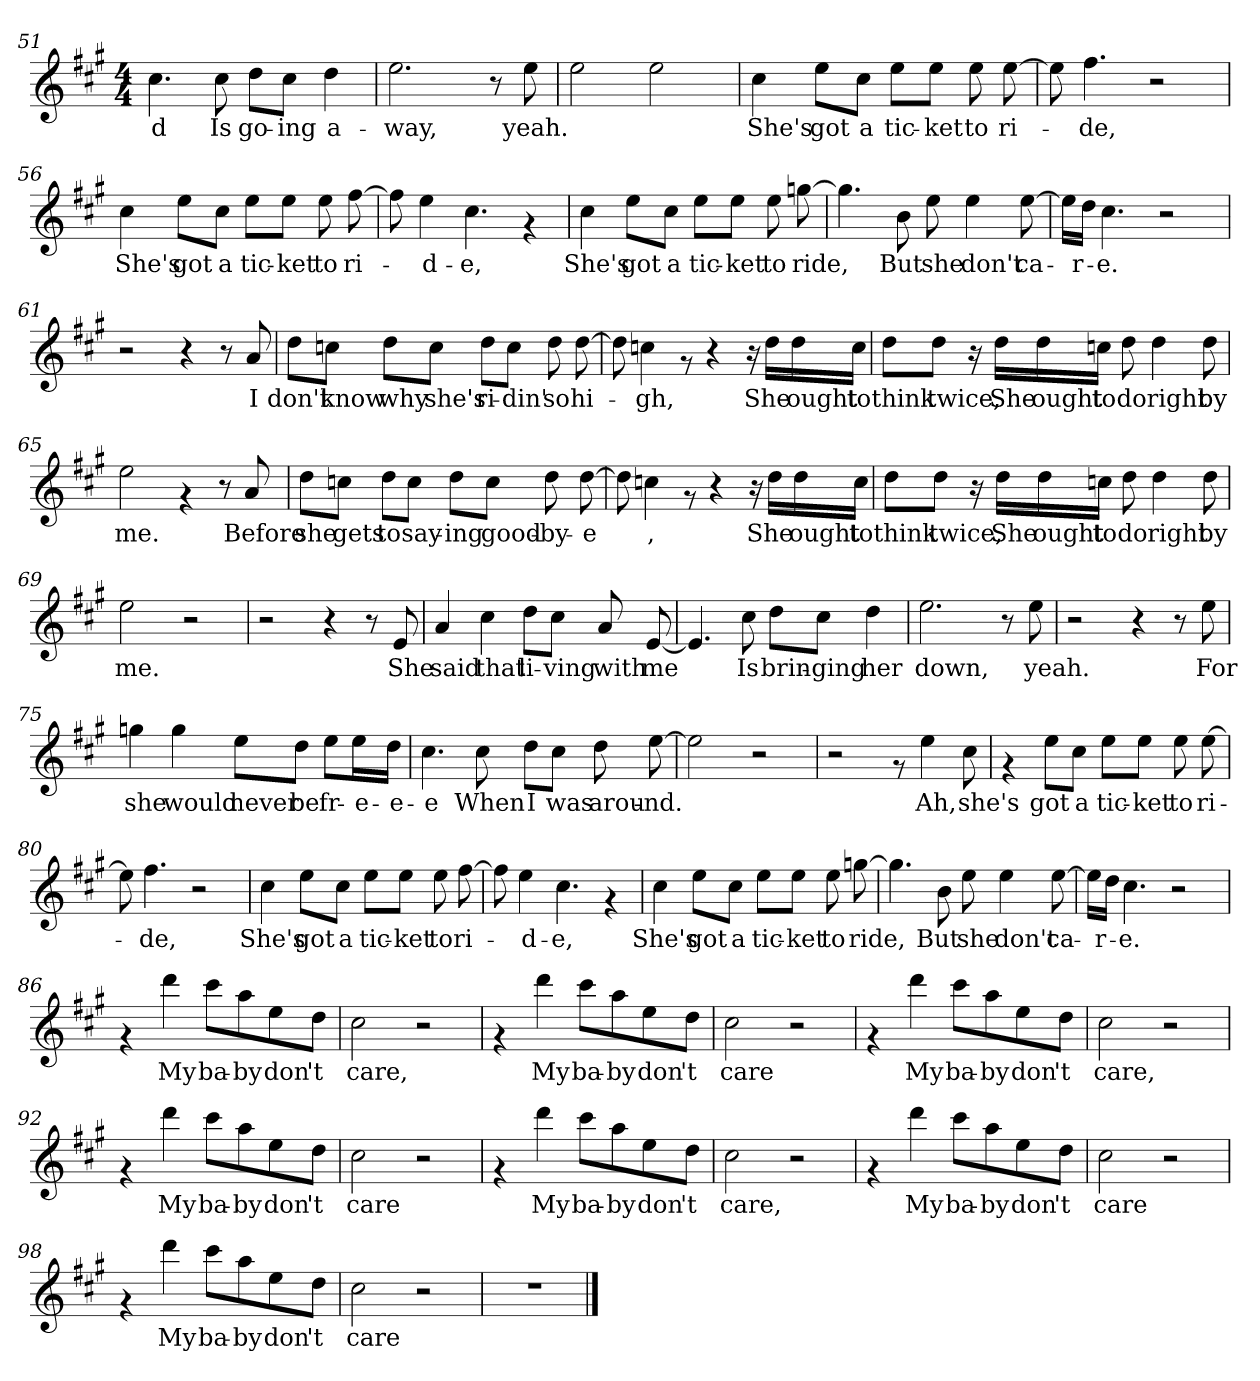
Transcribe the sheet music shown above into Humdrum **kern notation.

**kern	**text
*part1	*part1
*staff1	*staff1
*clefG2	*
*k[f#c#g#]	*
*A:	*
*M4/4	*
=51	=51
!	!LO:LY:b
4.cc#\	-d
!	!LO:LY:b
8cc#\	Is
!	!LO:LY:b
8dd\L	go-
!	!LO:LY:b
8cc#\J	-ing
!	!LO:LY:b
4dd\	a-
=52	=52
!	!LO:LY:b
2.ee\	-way,
8r	.
!	!LO:LY:b
8ee\	yeah.
!!LO:LB:g=z
=53	=53
2ee\	.
2ee\	.
=54	=54
!	!LO:LY:b
4cc#\	She's
!	!LO:LY:b
8ee\L	got
!	!LO:LY:b
8cc#\J	a
!	!LO:LY:b
8ee\L	tic-
!	!LO:LY:b
8ee\J	-ket
!	!LO:LY:b
8ee\	to
!	!LO:LY:b
[>8ee\	ri-
=55	=55
8ee\]	.
!	!LO:LY:b
4.ff#\	-de,
2r	.
=56	=56
!	!LO:LY:b
4cc#\	She's
!	!LO:LY:b
8ee\L	got
!	!LO:LY:b
8cc#\J	a
!	!LO:LY:b
8ee\L	tic-
!	!LO:LY:b
8ee\J	-ket
!	!LO:LY:b
8ee\	to
!	!LO:LY:b
[>8ff#\	ri-
!!LO:LB:g=z
=57	=57
8ff#\]	.
!	!LO:LY:b
4ee\	-d-
!	!LO:LY:b
4.cc#\	-e,
4rf	.
=58	=58
!	!LO:LY:b
4cc#\	She's
!	!LO:LY:b
8ee\L	got
!	!LO:LY:b
8cc#\J	a
!	!LO:LY:b
8ee\L	tic-
!	!LO:LY:b
8ee\J	-ket
!	!LO:LY:b
8ee\	to
!	!LO:LY:b
[>8ggn\	ride,
=59	=59
4.gg\]	.
!	!LO:LY:b
8b\	But
!	!LO:LY:b
8ee\	she
!	!LO:LY:b
4ee\	don't
!	!LO:LY:b
[>8ee\	ca-
=60	=60
16ee\LL]	.
!	!LO:LY:b
16dd\JJ	-r-
!	!LO:LY:b
4.cc#\	-e.
2r	.
!!LO:LB:g=z
=61	=61
2r	.
4r	.
8r	.
!	!LO:LY:b
8a/	I
=62	=62
!	!LO:LY:b
8dd\L	don't
!	!LO:LY:b
8ccn\J	know
!	!LO:LY:b
8dd\L	why
!	!LO:LY:b
8cc\J	she's
!	!LO:LY:b
8dd\L	ri-
!	!LO:LY:b
8cc\J	-din'
!	!LO:LY:b
8dd\	so
!	!LO:LY:b
[>8dd\	hi-
=63	=63
8dd\]	.
!	!LO:LY:b
4ccn\	-gh,
8rf	.
4r	.
16r	.
!	!LO:LY:b
16dd\LL	She
!	!LO:LY:b
16dd\	ought
!	!LO:LY:b
16cc\JJ	to
=64	=64
!	!LO:LY:b
8dd\L	think
!	!LO:LY:b
8dd\J	twice,
16r	.
!	!LO:LY:b
16dd\LL	She
!	!LO:LY:b
16dd\	ought
!	!LO:LY:b
16ccn\JJ	to
!	!LO:LY:b
8dd\	do
!	!LO:LY:b
4dd\	right
!	!LO:LY:b
8dd\	by
!!LO:LB:g=z
=65	=65
!	!LO:LY:b
2ee\	me.
4rf	.
8r	.
!	!LO:LY:b
8a/	Before
=66	=66
!	!LO:LY:b
8dd\L	she
!	!LO:LY:b
8ccn\J	gets
!	!LO:LY:b
8dd\L	to
!	!LO:LY:b
8cc\J	say-
!	!LO:LY:b
8dd\L	-ing
!	!LO:LY:b
8cc\J	good-
!	!LO:LY:b
8dd\	-by-
!	!LO:LY:b
[>8dd\	-e
=67	=67
8dd\]	.
!	!LO:LY:b
4ccn\	,
8rf	.
4r	.
16r	.
!	!LO:LY:b
16dd\LL	She
!	!LO:LY:b
16dd\	ought
!	!LO:LY:b
16cc\JJ	to
=68	=68
!	!LO:LY:b
8dd\L	think
!	!LO:LY:b
8dd\J	twice,
16r	.
!	!LO:LY:b
16dd\LL	She
!	!LO:LY:b
16dd\	ought
!	!LO:LY:b
16ccn\JJ	to
!	!LO:LY:b
8dd\	do
!	!LO:LY:b
4dd\	right
!	!LO:LY:b
8dd\	by
!!LO:PB:g=z
=69	=69
!	!LO:LY:b
2ee\	me.
2r	.
=70	=70
2r	.
4r	.
8r	.
!	!LO:LY:b
8e/	She
=71	=71
!	!LO:LY:b
4a/	said
!	!LO:LY:b
4cc#\	that
!	!LO:LY:b
8dd\L	li-
!	!LO:LY:b
8cc#\J	-ving
!	!LO:LY:b
8a/	with
!	!LO:LY:b
[<8e/	me
=72	=72
4.e/]	.
!	!LO:LY:b
8cc#\	Is
!	!LO:LY:b
8dd\L	brin-
!	!LO:LY:b
8cc#\J	-ging
!	!LO:LY:b
4dd\	her
!!LO:LB:g=z
=73	=73
!	!LO:LY:b
2.ee\	down,
8r	.
!	!LO:LY:b
8ee\	yeah.
=74	=74
2r	.
4r	.
8r	.
!	!LO:LY:b
8ee\	For
=75	=75
!	!LO:LY:b
4ggn\	she
!	!LO:LY:b
4gg\	would
!	!LO:LY:b
8ee\L	never
!	!LO:LY:b
8dd\J	be
!	!LO:LY:b
8ee\L	fr-
!	!LO:LY:b
16ee\L	-e-
!	!LO:LY:b
16dd\JJ	-e-
=76	=76
!	!LO:LY:b
4.cc#\	-e
!	!LO:LY:b
8cc#\	When
!	!LO:LY:b
8dd\L	I
!	!LO:LY:b
8cc#\J	was
!	!LO:LY:b
8dd\	arou-
!	!LO:LY:b
[>8ee\	-nd.
!!LO:LB:g=z
=77	=77
2ee\]	.
2r	.
=78	=78
2r	.
8rf	.
!	!LO:LY:b
4ee\	Ah,
!	!LO:LY:b
8cc#\	she's
=79	=79
4rf	.
!	!LO:LY:b
8ee\L	got
!	!LO:LY:b
8cc#\J	a
!	!LO:LY:b
8ee\L	tic-
!	!LO:LY:b
8ee\J	-ket
!	!LO:LY:b
8ee\	to
!	!LO:LY:b
[>8ee\	ri-
=80	=80
8ee\]	.
!	!LO:LY:b
4.ff#\	-de,
2r	.
!!LO:LB:g=z
=81	=81
!	!LO:LY:b
4cc#\	She's
!	!LO:LY:b
8ee\L	got
!	!LO:LY:b
8cc#\J	a
!	!LO:LY:b
8ee\L	tic-
!	!LO:LY:b
8ee\J	-ket
!	!LO:LY:b
8ee\	to
!	!LO:LY:b
[>8ff#\	ri-
=82	=82
8ff#\]	.
!	!LO:LY:b
4ee\	-d-
!	!LO:LY:b
4.cc#\	-e,
4rf	.
=83	=83
!	!LO:LY:b
4cc#\	She's
!	!LO:LY:b
8ee\L	got
!	!LO:LY:b
8cc#\J	a
!	!LO:LY:b
8ee\L	tic-
!	!LO:LY:b
8ee\J	-ket
!	!LO:LY:b
8ee\	to
!	!LO:LY:b
[>8ggn\	ride,
=84	=84
4.gg\]	.
!	!LO:LY:b
8b\	But
!	!LO:LY:b
8ee\	she
!	!LO:LY:b
4ee\	don't
!	!LO:LY:b
[>8ee\	ca-
!!LO:LB:g=z
=85	=85
16ee\LL]	.
!	!LO:LY:b
16dd\JJ	-r-
!	!LO:LY:b
4.cc#\	-e.
2r	.
=86	=86
4rf	.
!	!LO:LY:b
4ddd\	My
!	!LO:LY:b
8ccc#\L	ba-
!	!LO:LY:b
8aa\	-by
!	!LO:LY:b
8ee\	don
!	!LO:LY:b
8dd\J	't
=87	=87
!	!LO:LY:b
2cc#\	care,
2r	.
=88	=88
4rf	.
!	!LO:LY:b
4ddd\	My
!	!LO:LY:b
8ccc#\L	ba-
!	!LO:LY:b
8aa\	-by
!	!LO:LY:b
8ee\	don
!	!LO:LY:b
8dd\J	't
!!LO:LB:g=z
=89	=89
!	!LO:LY:b
2cc#\	care
2r	.
=90	=90
4rf	.
!	!LO:LY:b
4ddd\	My
!	!LO:LY:b
8ccc#\L	ba-
!	!LO:LY:b
8aa\	-by
!	!LO:LY:b
8ee\	don
!	!LO:LY:b
8dd\J	't
=91	=91
!	!LO:LY:b
2cc#\	care,
2r	.
=92	=92
4rf	.
!	!LO:LY:b
4ddd\	My
!	!LO:LY:b
8ccc#\L	ba-
!	!LO:LY:b
8aa\	-by
!	!LO:LY:b
8ee\	don
!	!LO:LY:b
8dd\J	't
!!LO:LB:g=z
=93	=93
!	!LO:LY:b
2cc#\	care
2r	.
=94	=94
4rf	.
!	!LO:LY:b
4ddd\	My
!	!LO:LY:b
8ccc#\L	ba-
!	!LO:LY:b
8aa\	-by
!	!LO:LY:b
8ee\	don
!	!LO:LY:b
8dd\J	't
=95	=95
!	!LO:LY:b
2cc#\	care,
2r	.
=96	=96
4rf	.
!	!LO:LY:b
4ddd\	My
!	!LO:LY:b
8ccc#\L	ba-
!	!LO:LY:b
8aa\	-by
!	!LO:LY:b
8ee\	don
!	!LO:LY:b
8dd\J	't
!!LO:LB:g=z
=97	=97
!	!LO:LY:b
2cc#\	care
2r	.
=98	=98
4rf	.
!	!LO:LY:b
4ddd\	My
!	!LO:LY:b
8ccc#\L	ba-
!	!LO:LY:b
8aa\	-by
!	!LO:LY:b
8ee\	don
!	!LO:LY:b
8dd\J	't
=99	=99
!	!LO:LY:b
2cc#\	care
2r	.
=100	=100
1r	.
==	==
*-	*-
